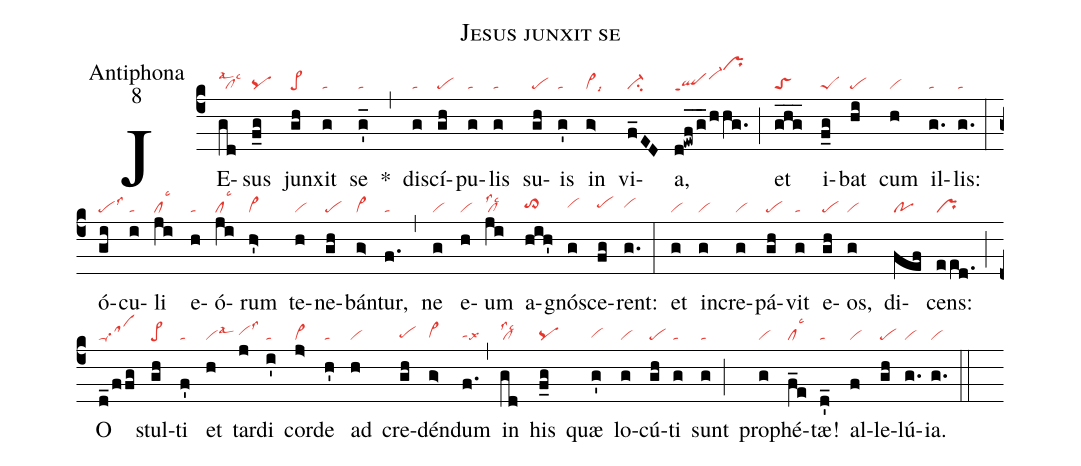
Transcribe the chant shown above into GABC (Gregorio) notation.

name:Jesus junxit se;
office-part:Antiphona;
mode:8;
nabc-lines: 1;
%%
(c4)
JE(gd|cllsal2lsc2)sus(f_g|pq) jun(gh|pe>)xit(g|ta) se(g_'|ta) *(,)
di(g|ta)scí(gh|pe)pu(g|ta)lis(g|ta) su(gh|pe)is(g'|ta) in(g>|vi>lsi9) vi(f_ED|ci-)a,(d!ewf_/g_/hhg.|qlheppt1vi-hjprhn) (;)
et(ghg___|toS) i(f_g|peS)bat(hi|pe) cum(h|vi) il(g.|ta)lis:(g.|ta) (:)
ó(gi|pelss3)cu(i|ta)li(ji|cllsc3) e(h|ta)ó(ji|cllsc3)rum(h>'|vi>)
te(h|vi)ne(gh|pe)bán(g>|vi>)tur,(f.|ta) (,)
ne(g|vi) e(h|vi)um(ji|cllss2lsc2)
a(hih'|to>hh)gnó(g|vihh)sce(fg|pehh)rent:(g.|vihh) (:)
et(g|vi) in(g|vi)cre(g|vi)pá(gh|pe)vit(g|ta) e(gh|pe)os,(g|vi)
di(fef|po)cens:(eed.|pr) (;)
O(d_/ffg|ta-sahh) stul(gh|pe>)ti(f'|ta) et(h|vilsal3)
tar(j|vihhlss3)di(i'|ta)
cor(j>|vi>)de(h'|ta) ad(h|vi) cre(gh|pehg)dén(g>|vi>hg)dum(f.|tahglsx6) (,)
in(gd|cllss2lsc2) his(f_g|pq) quæ(g'|vihg) lo(g|vi)cú(gh|pe)ti(g|ta)
sunt(g;|ta) pro(g|vi)phé(f_e|cllsc3)tæ!(d_'|ta)
al(f|vi)le(gh|pe)lú(g.|vi)ia.(g.|vi) (::)
